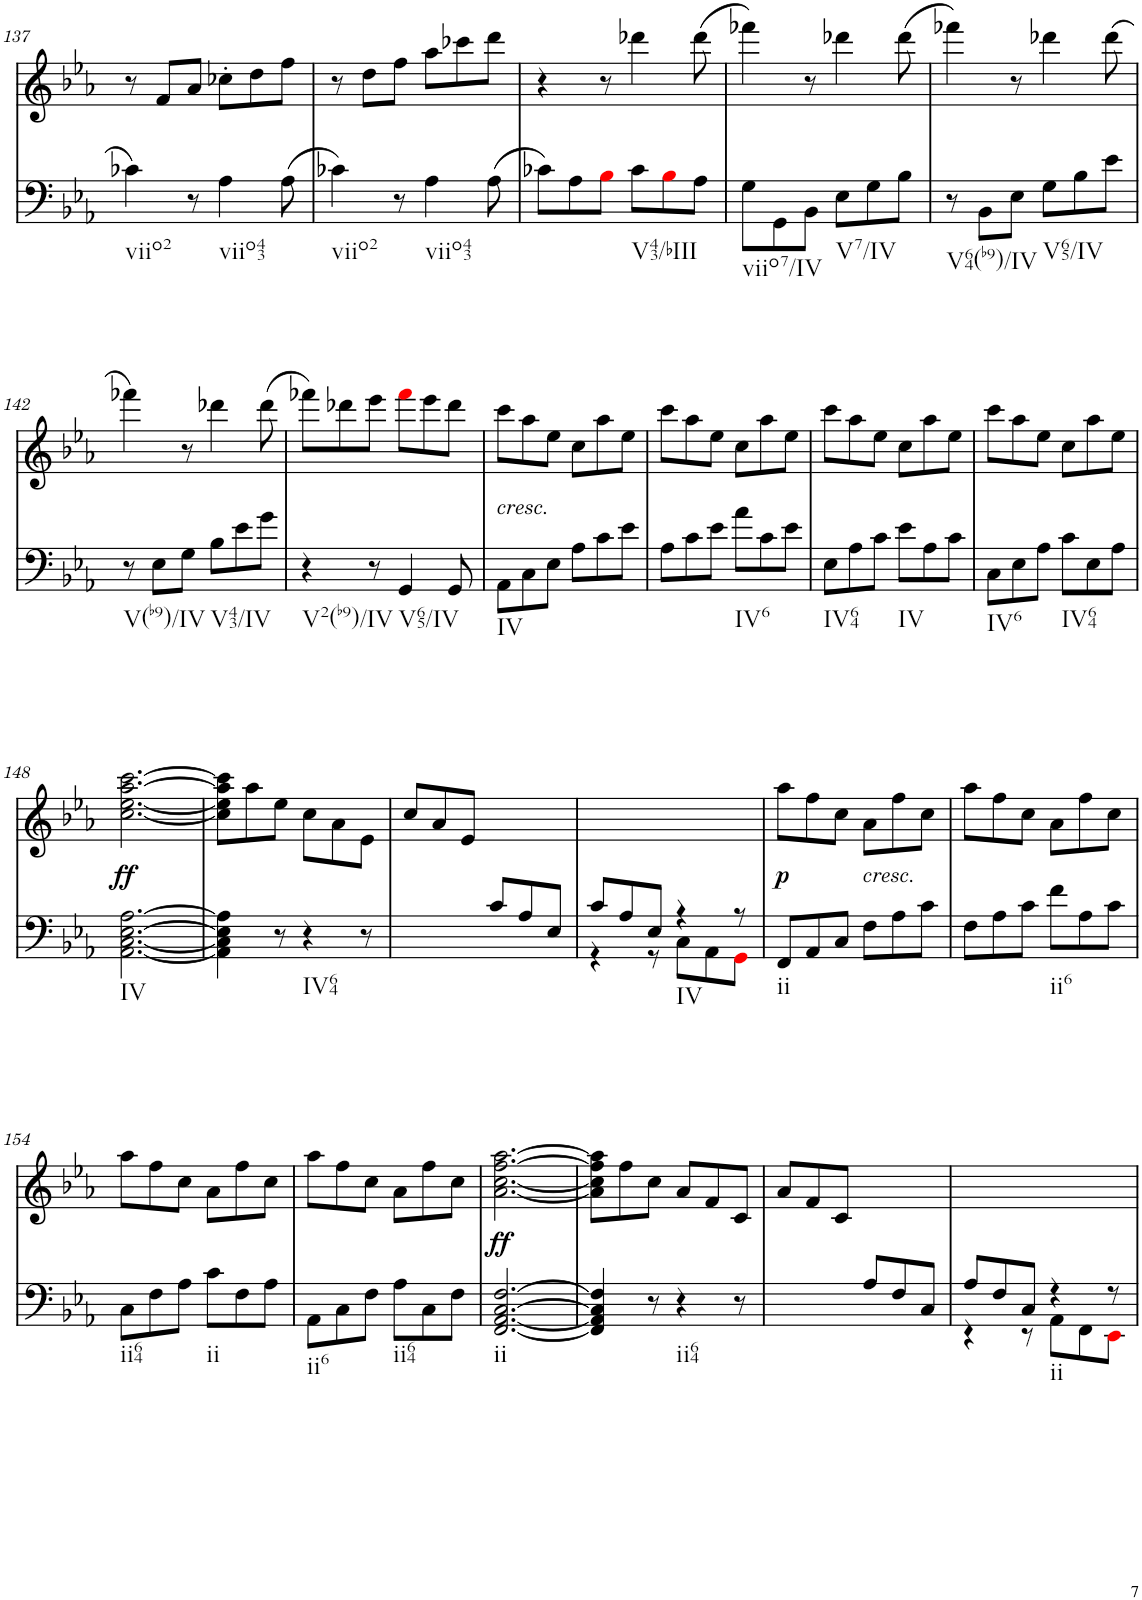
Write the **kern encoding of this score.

**kern	**kern	**text	**dynam
*part2	*part1	*part1	*part1
*staff2	*staff1	*staff1	*staff1
*I"piano	*I"piano	*	*
*I'Pno	*I'Pno	*	*
!!LO:PB:g=z
*clefF4	*clefG2	*	*
*k[b-e-a-]	*k[b-e-a-]	*	*
*E-:	*E-:	*	*
*M6/8	*M6/8	*	*
=137	=137	=137	=137
!LO:TX:b:t=viio2	!	!	!
4c-X\	8r	.	.
.	8f/L	.	.
8r	8a-/J	.	.
!LO:TX:b:t=viio43	!	!	!
4A-\	8cc-X'\L	.	.
.	8dd\	.	.
(8A-\	8ff\J	.	.
=138	=138	=138	=138
!LO:TX:b:t=viio2	!	!	!
4c-X\)	8r	.	.
.	8dd\L	.	.
8r	8ff\J	.	.
!LO:TX:b:t=viio43	!	!	!
4A-\	8aa-\L	.	.
.	8ccc-X\	.	.
(8A-\	8ddd\J	.	.
=139	=139	=139	=139
8c-X\L)	4r	.	.
8A-\	.	.	.
8B-i\J	8r	.	.
!LO:TX:b:t=V43/bIII	!	!	!
8c-\L	4ddd-X\	.	.
8B-i\	.	.	.
8A-\J	(8ddd-\	.	.
=140	=140	=140	=140
!LO:TX:b:t=viio7/IV	!	!	!
8G\L	4fff-X\)	.	.
8GG\	.	.	.
8BB-\J	8r	.	.
!LO:TX:b:t=V7/IV	!	!	!
8E-\L	4ddd-X\	.	.
8G\	.	.	.
8B-\J	(8ddd-\	.	.
=141	=141	=141	=141
!LO:TX:b:t=V64(b9)/IV	!	!	!
8r	4fff-X\)	.	.
8BB-\L	.	.	.
8E-\J	8r	.	.
!LO:TX:b:t=V65/IV	!	!	!
8G\L	4ddd-X\	.	.
8B-\	.	.	.
8e-\J	(8ddd-\	.	.
!!LO:LB:g=z
=142	=142	=142	=142
!LO:TX:b:t=V(b9)/IV	!	!	!
8r	4fff-X\)	.	.
8E-\L	.	.	.
8G\J	8r	.	.
!LO:TX:b:t=V43/IV	!	!	!
8B-\L	4ddd-X\	.	.
8e-\	.	.	.
8g\J	(8ddd-\	.	.
=143	=143	=143	=143
!LO:TX:b:t=V2(b9)/IV	!	!	!
4r	8fff-X\L)	.	.
.	8ddd-X\	.	.
8r	8eee-\J	.	.
!LO:TX:b:t=V65/IV	!	!	!
4GG/	8fff-i\L	.	.
.	8eee-\	.	.
8GG/	8ddd-\J	.	.
=144	=144	=144	=144
!	!LO:TX:b:i:t=cresc.	!	!
!LO:TX:b:t=IV	!	!	!
!	!	!LO:LY:b	!
8AA-\L	8ccc\L	<	.
8C\	8aa-\	.	.
8E-\J	8ee-\J	.	.
8A-\L	8cc\L	.	.
8c\	8aa-\	.	.
8e-\J	8ee-\J	.	.
=145	=145	=145	=145
8A-\L	8ccc\L	.	.
8c\	8aa-\	.	.
8e-\J	8ee-\J	.	.
!LO:TX:b:t=IV6	!	!	!
8a-\L	8cc\L	.	.
8c\	8aa-\	.	.
8e-\J	8ee-\J	.	.
=146	=146	=146	=146
!LO:TX:b:t=IV64	!	!	!
8E-\L	8ccc\L	.	.
8A-\	8aa-\	.	.
8c\J	8ee-\J	.	.
!LO:TX:b:t=IV	!	!	!
8e-\L	8cc\L	.	.
8A-\	8aa-\	.	.
8c\J	8ee-\J	.	.
=147	=147	=147	=147
!LO:TX:b:t=IV6	!	!	!
8C\L	8ccc\L	.	.
8E-\	8aa-\	.	.
8A-\J	8ee-\J	.	.
!LO:TX:b:t=IV64	!	!	!
8c\L	8cc\L	.	.
8E-\	8aa-\	.	.
8A-\J	8ee-\J	.	.
!!LO:LB:g=z
=148	=148	=148	=148
!LO:TX:b:t=IV	!	!	!
!	!	!LO:LY:b	!LO:DY:b
[2.AA-\ [2.C\ [2.E-\ [2.A-\	[2.cc\ [2.ee-\ [2.aa-\ [2.ccc\	ff	ff
=149	=149	=149	=149
4AA-\] 4C\] 4E-\] 4A-\]	8cc\] 8ee-\] 8aa-\] 8ccc\]L	.	.
.	8aa-\	.	.
8r	8ee-\J	.	.
!LO:TX:b:t=IV64	!	!	!
4r	8cc\L	.	.
.	8a-\	.	.
8r	8e-\J	.	.
=150	=150	=150	=150
4ryy	8cc/L	.	.
.	8a-/	.	.
8ryy	8e-/J	.	.
8c/L	4ryy	.	.
8A-/	.	.	.
8E-/J	8ryy	.	.
=151	=151	=151	=151
*^	*	*	*
8c/L	4r	4ryy	.	.
8A-/	.	.	.	.
8E-/J	8r	8ryy	.	.
!LO:TX:b:t=IV	!	!	!	!
4r	8C\L	4ryy	.	.
.	8AA-\	.	.	.
8r	8GGi\J	8ryy	.	.
=152	=152	=152	=152	=152
!LO:TX:b:t=ii	!	!	!	!
!	!	!	!LO:LY:b	!LO:DY:b
*v	*v	*	*	*
8FF/L	8aa-\L	p	p
8AA-/	8ff\	.	.
8C/J	8cc\J	.	.
!	!LO:TX:b:i:t=cresc.	!	!
!	!	!LO:LY:b	!
8F\L	8a-\L	<	.
8A-\	8ff\	.	.
8c\J	8cc\J	.	.
=153	=153	=153	=153
8F\L	8aa-\L	.	.
8A-\	8ff\	.	.
8c\J	8cc\J	.	.
!LO:TX:b:t=ii6	!	!	!
8f\L	8a-\L	.	.
8A-\	8ff\	.	.
8c\J	8cc\J	.	.
!!LO:LB:g=z
=154	=154	=154	=154
!LO:TX:b:t=ii64	!	!	!
8C\L	8aa-\L	.	.
8F\	8ff\	.	.
8A-\J	8cc\J	.	.
!LO:TX:b:t=ii	!	!	!
8c\L	8a-\L	.	.
8F\	8ff\	.	.
8A-\J	8cc\J	.	.
=155	=155	=155	=155
!LO:TX:b:t=ii6	!	!	!
8AA-\L	8aa-\L	.	.
8C\	8ff\	.	.
8F\J	8cc\J	.	.
!LO:TX:b:t=ii64	!	!	!
8A-\L	8a-\L	.	.
8C\	8ff\	.	.
8F\J	8cc\J	.	.
=156	=156	=156	=156
!LO:TX:b:t=ii	!	!	!
!	!	!LO:LY:b	!LO:DY:b
[2.FF/ [2.AA-/ [2.C/ [2.F/	[2.a-\ [2.cc\ [2.ff\ [2.aa-\	ff	ff
=157	=157	=157	=157
4FF/] 4AA-/] 4C/] 4F/]	8a-\] 8cc\] 8ff\] 8aa-\]L	.	.
.	8ff\	.	.
8r	8cc\J	.	.
!LO:TX:b:t=ii64	!	!	!
4r	8a-/L	.	.
.	8f/	.	.
8r	8c/J	.	.
=158	=158	=158	=158
4ryy	8a-/L	.	.
.	8f/	.	.
8ryy	8c/J	.	.
8A-/L	4ryy	.	.
8F/	.	.	.
8C/J	8ryy	.	.
=159	=159	=159	=159
*^	*	*	*
8A-/L	4r	4ryy	.	.
8F/	.	.	.	.
8C/J	8r	8ryy	.	.
!LO:TX:b:t=ii	!	!	!	!
4r	8AA-\L	4ryy	.	.
.	8FF\	.	.	.
8r	8EE-i\J	8ryy	.	.
*v	*v	*	*	*
=	=	=	=
*-	*-	*-	*-
